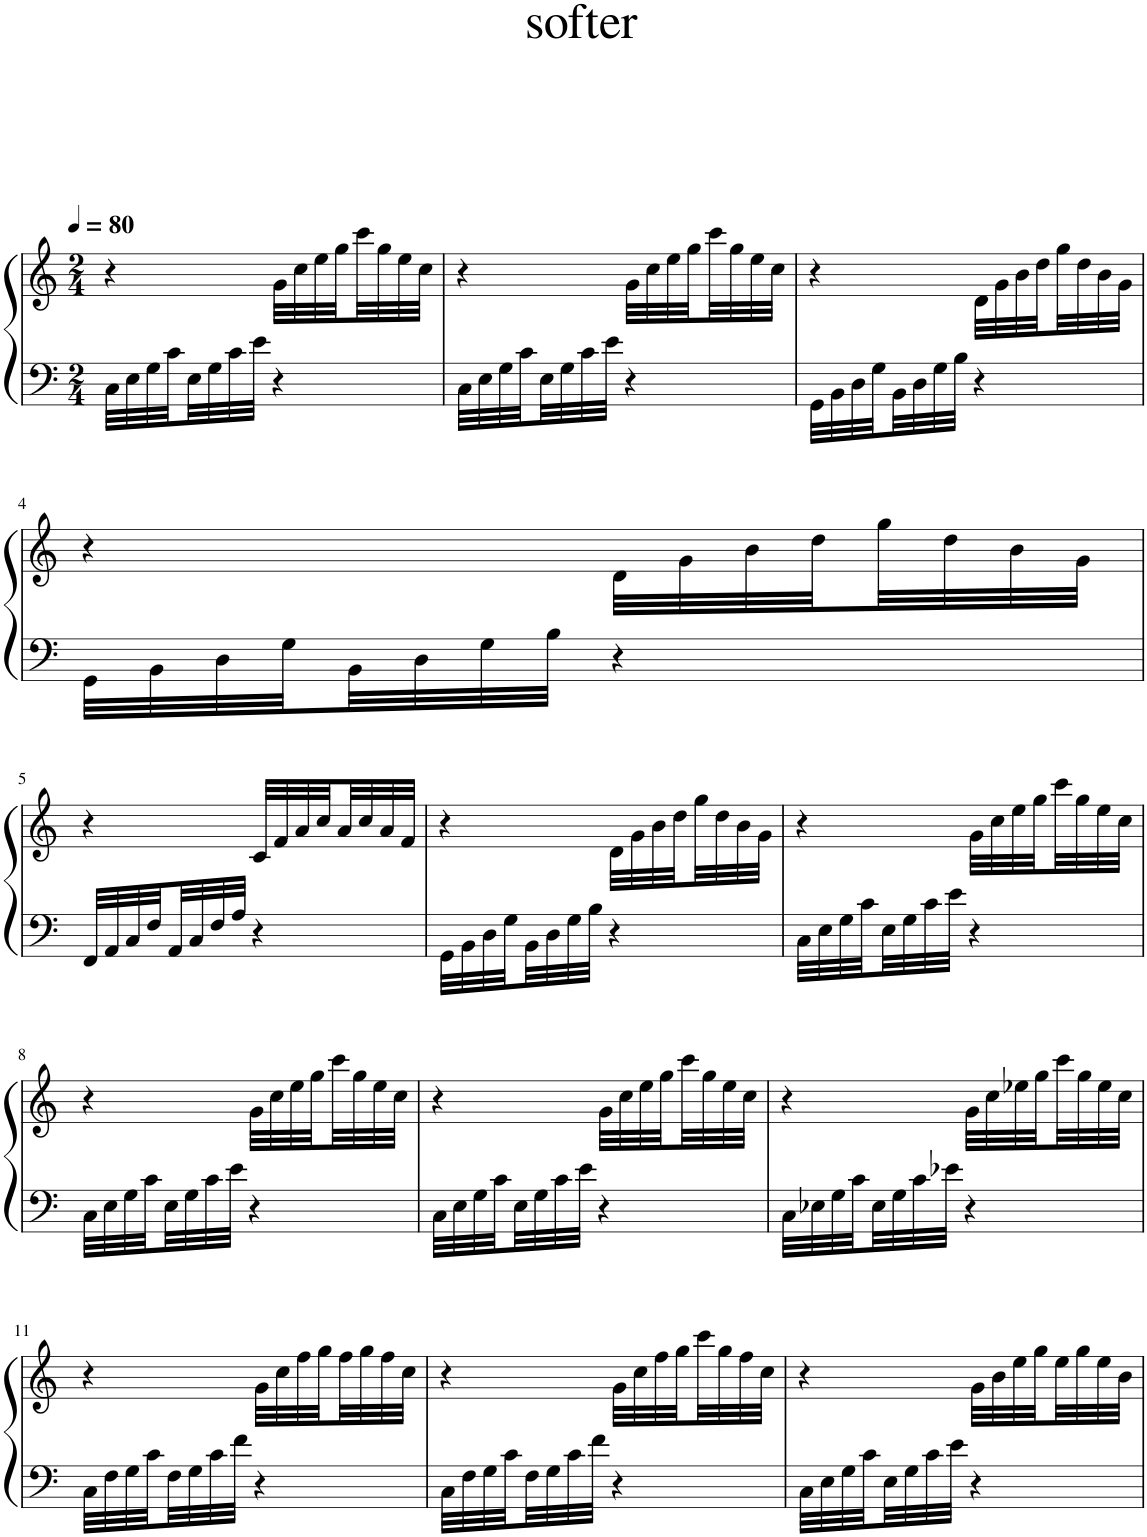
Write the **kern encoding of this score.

**kern	**kern
*part1	*part1
*staff2	*staff1
*I"Piano	*
*I'Pno.	*
*clefF4	*clefG2
*k[]	*k[]
*M2/4	*M2/4
*MM80	*MM80
=1	=1
32C\LLL	4r
32E\	.
32G\	.
32c\	.
32E\	.
32G\	.
32c\	.
32e\JJJ	.
4r	32g\LLL
.	32cc\
.	32ee\
.	32gg\
.	32ccc\
.	32gg\
.	32ee\
.	32cc\JJJ
=2	=2
32C\LLL	4r
32E\	.
32G\	.
32c\	.
32E\	.
32G\	.
32c\	.
32e\JJJ	.
4r	32g\LLL
.	32cc\
.	32ee\
.	32gg\
.	32ccc\
.	32gg\
.	32ee\
.	32cc\JJJ
=3	=3
32GG\LLL	4r
32BB\	.
32D\	.
32G\	.
32BB\	.
32D\	.
32G\	.
32B\JJJ	.
4r	32d\LLL
.	32g\
.	32b\
.	32dd\
.	32gg\
.	32dd\
.	32b\
.	32g\JJJ
!!LO:LB:g=z
=4	=4
32GG\LLL	4r
32BB\	.
32D\	.
32G\	.
32BB\	.
32D\	.
32G\	.
32B\JJJ	.
4r	32d\LLL
.	32g\
.	32b\
.	32dd\
.	32gg\
.	32dd\
.	32b\
.	32g\JJJ
!!LO:LB:g=z
=5	=5
32FF/LLL	4r
32AA/	.
32C/	.
32F/	.
32AA/	.
32C/	.
32F/	.
32A/JJJ	.
4r	32c/LLL
.	32f/
.	32a/
.	32cc/
.	32a/
.	32cc/
.	32a/
.	32f/JJJ
=6	=6
32GG\LLL	4r
32BB\	.
32D\	.
32G\	.
32BB\	.
32D\	.
32G\	.
32B\JJJ	.
4r	32d\LLL
.	32g\
.	32b\
.	32dd\
.	32gg\
.	32dd\
.	32b\
.	32g\JJJ
=7	=7
32C\LLL	4r
32E\	.
32G\	.
32c\	.
32E\	.
32G\	.
32c\	.
32e\JJJ	.
4r	32g\LLL
.	32cc\
.	32ee\
.	32gg\
.	32ccc\
.	32gg\
.	32ee\
.	32cc\JJJ
!!LO:LB:g=z
=8	=8
32C\LLL	4r
32E\	.
32G\	.
32c\	.
32E\	.
32G\	.
32c\	.
32e\JJJ	.
4r	32g\LLL
.	32cc\
.	32ee\
.	32gg\
.	32ccc\
.	32gg\
.	32ee\
.	32cc\JJJ
=9	=9
32C\LLL	4r
32E\	.
32G\	.
32c\	.
32E\	.
32G\	.
32c\	.
32e\JJJ	.
4r	32g\LLL
.	32cc\
.	32ee\
.	32gg\
.	32ccc\
.	32gg\
.	32ee\
.	32cc\JJJ
=10	=10
32C\LLL	4r
32E-X\	.
32G\	.
32c\	.
32E-\	.
32G\	.
32c\	.
32e-X\JJJ	.
4r	32g\LLL
.	32cc\
.	32ee-X\
.	32gg\
.	32ccc\
.	32gg\
.	32ee-\
.	32cc\JJJ
!!LO:LB:g=z
=11	=11
32C\LLL	4r
32F\	.
32G\	.
32c\	.
32F\	.
32G\	.
32c\	.
32f\JJJ	.
4r	32g\LLL
.	32cc\
.	32ff\
.	32gg\
.	32ff\
.	32gg\
.	32ff\
.	32cc\JJJ
=12	=12
32C\LLL	4r
32F\	.
32G\	.
32c\	.
32F\	.
32G\	.
32c\	.
32f\JJJ	.
4r	32g\LLL
.	32cc\
.	32ff\
.	32gg\
.	32ccc\
.	32gg\
.	32ff\
.	32cc\JJJ
=13	=13
32C\LLL	4r
32E\	.
32G\	.
32c\	.
32E\	.
32G\	.
32c\	.
32e\JJJ	.
4r	32g\LLL
.	32b\
.	32ee\
.	32gg\
.	32ee\
.	32gg\
.	32ee\
.	32b\JJJ
=	=
*-	*-
